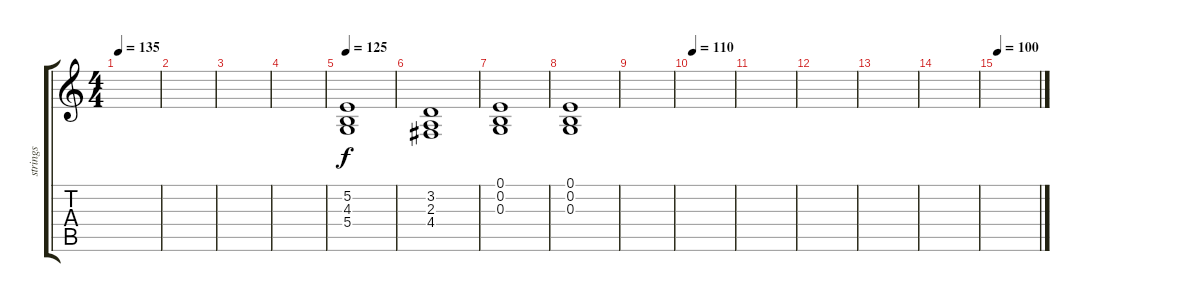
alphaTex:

\track ("strings" "strings") {instrument stringensemble1}
\staff {score tabs}
\tuning (E4 B3 G3 D3 A2 E2) {hide}
\ts (4 4)
\tempo 135
\clef g2
\ks c
|
|
|
|
\tempo 125
(5.2 4.3 5.4).1 |
(3.2 2.3 4.4).1 |
(0.1 0.2 0.3).1 |
(0.1 0.2 0.3).1 |
|
\tempo 110
|
|
|
|
|
\tempo 100
